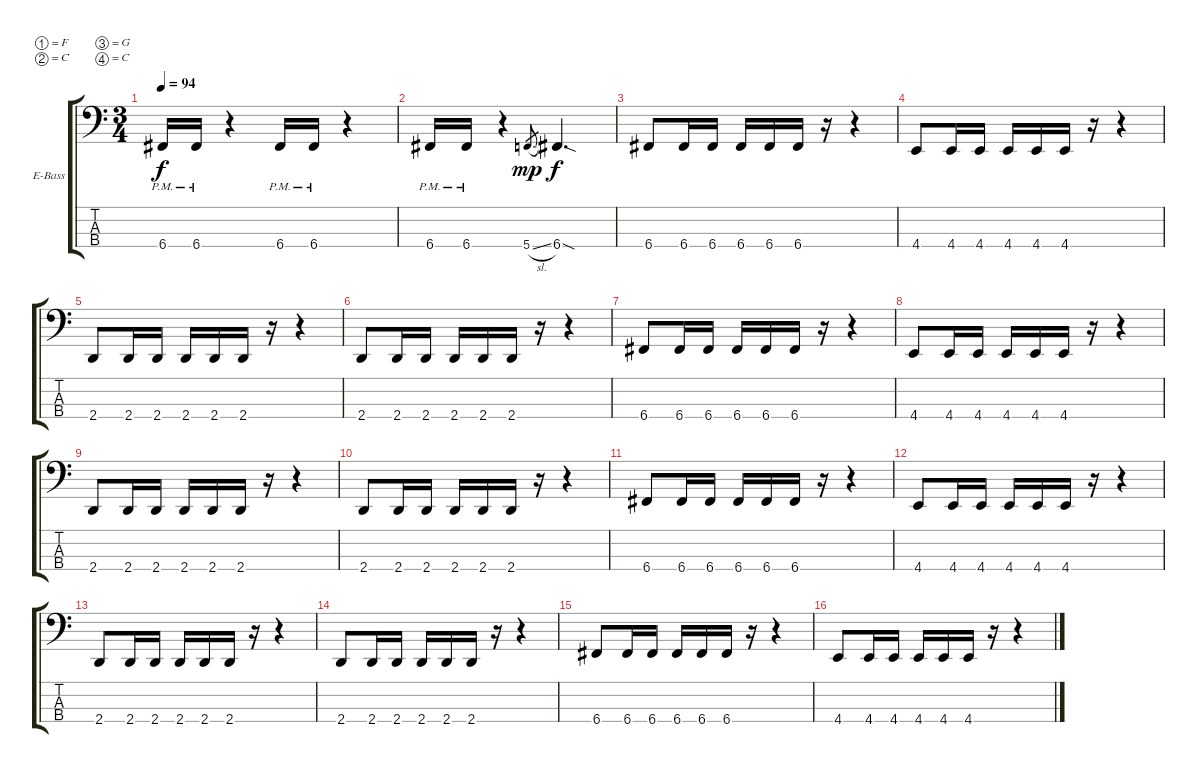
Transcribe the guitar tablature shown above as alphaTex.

\bracketExtendMode groupsimilarinstruments
\firstSystemTrackNameOrientation horizontal
\otherSystemsTrackNameOrientation horizontal
\track ("Electric Bass" "E-Bass") {instrument electricbassfinger}
\staff {score tabs}
\tuning (F2 C2 G1 C1)
\ts (3 4)
\tempo 94
\clef f4
\ks c
6.4{pm}.16{dy f} 6.4{pm}.16 r.4 6.4{pm}.16 6.4{pm}.16 r.4 |
6.4{pm}.16 6.4{pm}.16 r.4 5.4{sl}.8{gr dy mp} 6.4{sod}.4{d dy f} |
6.4.8 6.4.16 6.4.16 6.4.16 6.4.16 6.4.16 r.16 r.4 |
4.4.8 4.4.16 4.4.16 4.4.16 4.4.16 4.4.16 r.16 r.4 |
2.4.8 2.4.16 2.4.16 2.4.16 2.4.16 2.4.16 r.16 r.4 |
2.4.8 2.4.16 2.4.16 2.4.16 2.4.16 2.4.16 r.16 r.4 |
6.4.8 6.4.16 6.4.16 6.4.16 6.4.16 6.4.16 r.16 r.4 |
4.4.8 4.4.16 4.4.16 4.4.16 4.4.16 4.4.16 r.16 r.4 |
2.4.8 2.4.16 2.4.16 2.4.16 2.4.16 2.4.16 r.16 r.4 |
2.4.8 2.4.16 2.4.16 2.4.16 2.4.16 2.4.16 r.16 r.4 |
6.4.8 6.4.16 6.4.16 6.4.16 6.4.16 6.4.16 r.16 r.4 |
4.4.8 4.4.16 4.4.16 4.4.16 4.4.16 4.4.16 r.16 r.4 |
2.4.8 2.4.16 2.4.16 2.4.16 2.4.16 2.4.16 r.16 r.4 |
2.4.8 2.4.16 2.4.16 2.4.16 2.4.16 2.4.16 r.16 r.4 |
6.4.8 6.4.16 6.4.16 6.4.16 6.4.16 6.4.16 r.16 r.4 |
4.4.8 4.4.16 4.4.16 4.4.16 4.4.16 4.4.16 r.16 r.4
